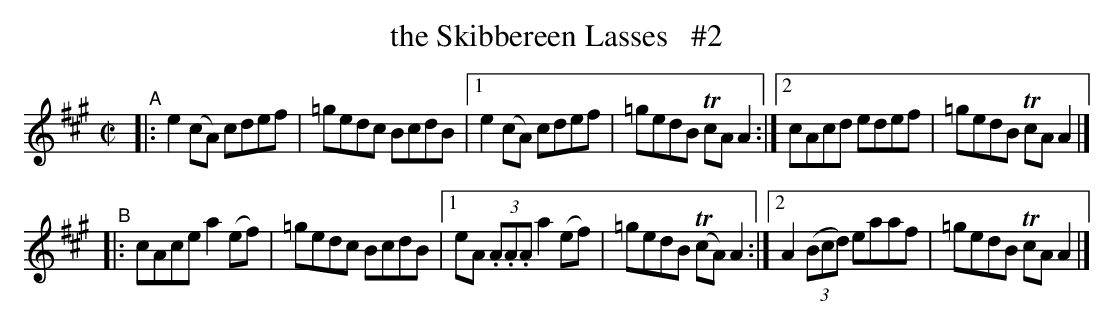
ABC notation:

X:1
T: the Skibbereen Lasses   #2
M: C|
L: 1/8
K: A
"^A"\
|: e2(cA) cdef | =gedc BcdB |\
[1 e2(cA) cdef | =gedB TcAA2 :|\
[2 cAcd edef | =gedB TcAA2 |]
"^B"\
|: cAce a2(ef) | =gedc BcdB |\
[1 eA (3.A.A.A a2(ef) | =gedB (TcA)A2 :|\
[2 A2(3(Bcd) eaaf | =gedB TcAA2 |]
